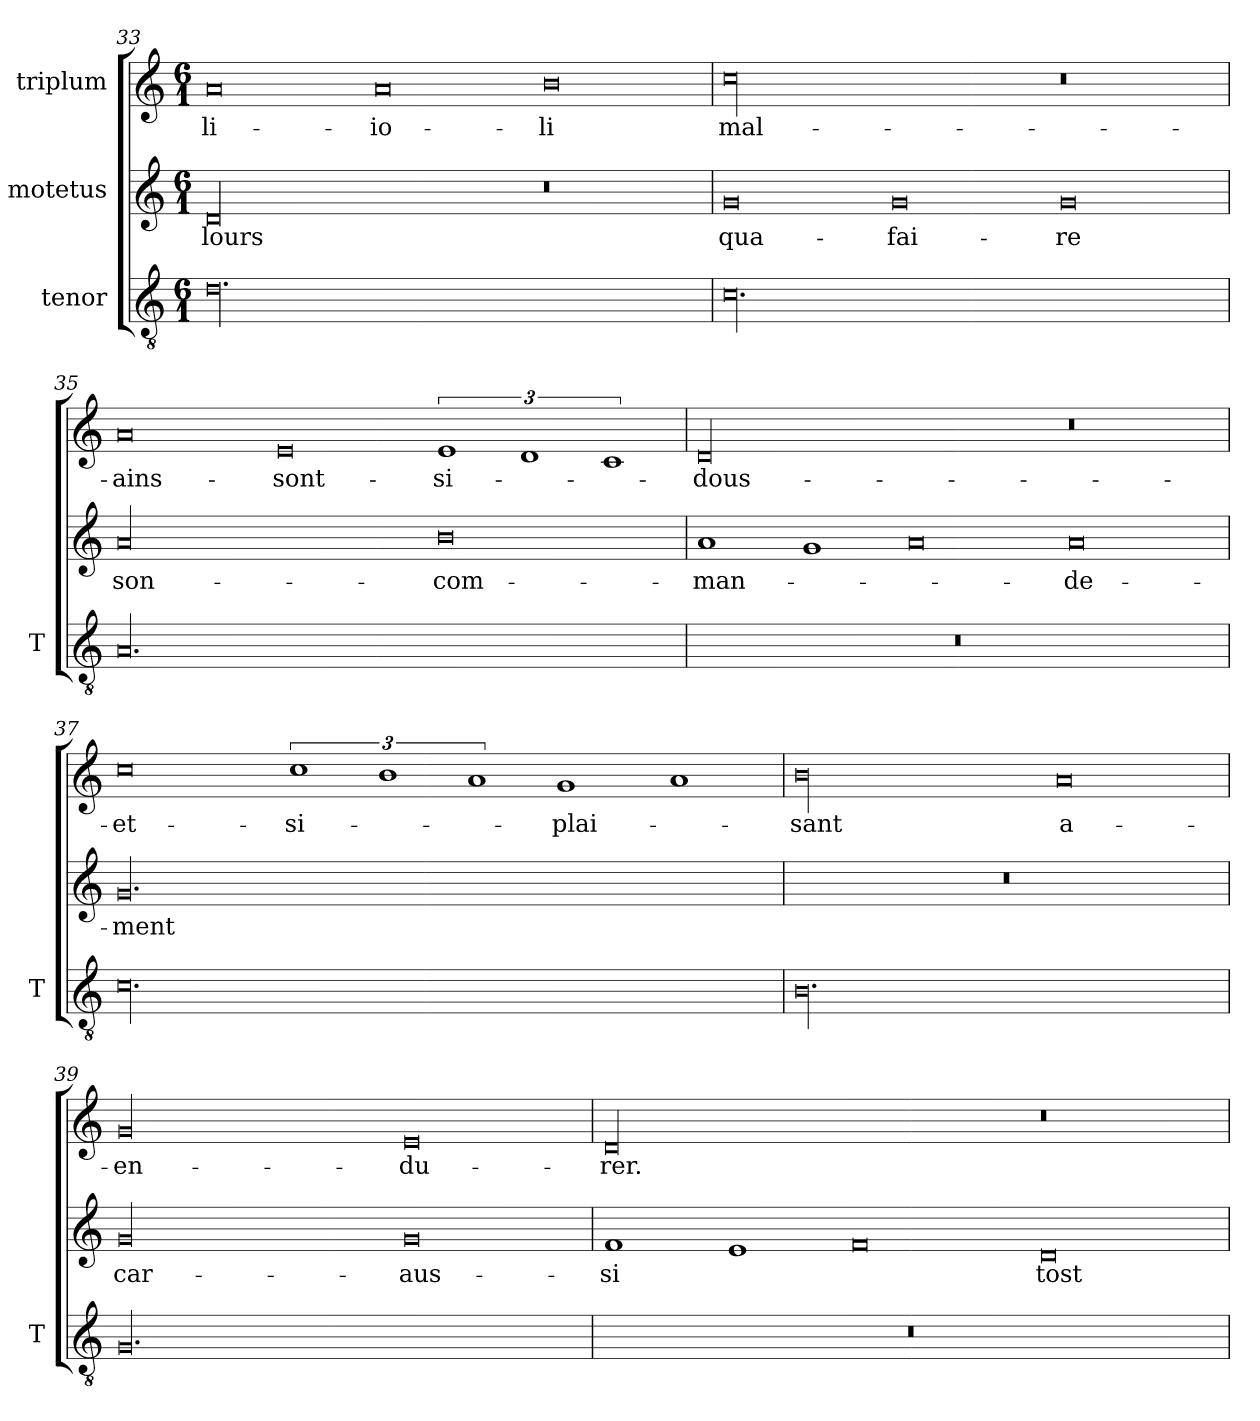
**kern	**kern	**text	**kern	**text
*part3	*part2	*part2	*part1	*part1
*staff3	*staff2	*staff2	*staff1	*staff1
*I"tenor	*I"motetus	*	*I"triplum	*
*I'T	*	*	*	*
*clefGv2	*clefG2	*	*clefG2	*
*k[]	*k[]	*	*k[]	*
*C:	*C:	*	*C:	*
*M6/1	*M6/1	*	*M6/1	*
=33	=33	=33	=33	=33
00.d\	00d/	-lours	0a/	li-
.	.	.	0a/	io-
.	0r	.	0b\	-li
!!LO:PB:g=z
=34	=34	=34	=34	=34
00.c\	0g/	qua-	00cc\	mal-
.	0g/	fai-	.	.
.	0g/	-re	0r	.
=35	=35	=35	=35	=35
00.A/	00a/	son-	0a/	ains-
.	.	.	0e/	sont-
.	0b\	com-	3%2e/	si-
.	.	.	3%2d/	.
.	.	.	3%2c/	.
=36	=36	=36	=36	=36
00.r	1a/	-man-	00d/	dous-
.	1g/	.	.	.
.	0a/	.	.	.
.	0a/	-de-	0r	.
=37	=37	=37	=37	=37
00.c\	00.g/	-ment	0cc\	et-
.	.	.	3%2cc\	si-
.	.	.	3%2b\	.
.	.	.	3%2a/	.
.	.	.	1g/	plai-
.	.	.	1a/	.
=38	=38	=38	=38	=38
00.B\	00.r	.	00b\	-sant
.	.	.	0a/	a-
=39	=39	=39	=39	=39
00.G/	00g/	car-	00g/	en-
.	0g/	aus-	0e/	-du-
=40	=40	=40	=40	=40
00.r	1f/	-si	00d/	-rer.
.	1e/	.	.	.
.	0f/	.	.	.
.	0d/	tost-	0r	.
=	=	=	=	=
*-	*-	*-	*-	*-
